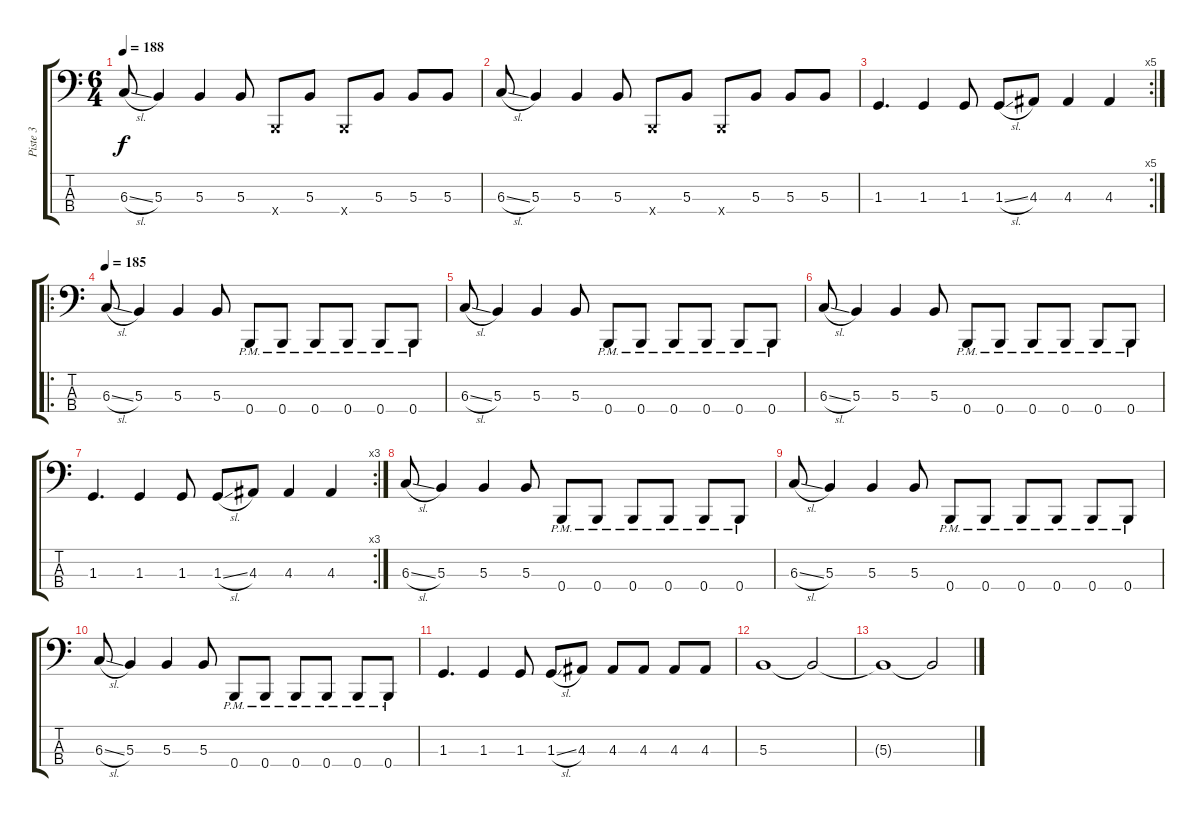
\track ("Piste 3" "Piste 3") {instrument electricbassfinger}
\staff {score tabs}
\tuning (E2 B1 Gb1 B0) {hide}
\ts (6 4)
\tempo 188
\clef f4
\ks c
6.3{sl}.8{dy f} 5.3.4 5.3.4 5.3.8 0.4{x}.8 5.3.8 0.4{x}.8 5.3.8 5.3.8 5.3.8 |
6.3{sl}.8 5.3.4 5.3.4 5.3.8 0.4{x}.8 5.3.8 0.4{x}.8 5.3.8 5.3.8 5.3.8 |
\rc 5
1.3.4{d} 1.3.4 1.3.8 1.3{sl}.8 4.3.8 4.3.4 4.3.4 |
\ro
\tempo 185
6.3{sl}.8 5.3.4 5.3.4 5.3.8 0.4{pm}.8 0.4{pm}.8 0.4{pm}.8 0.4{pm}.8 0.4{pm}.8 0.4{pm}.8 |
6.3{sl}.8 5.3.4 5.3.4 5.3.8 0.4{pm}.8 0.4{pm}.8 0.4{pm}.8 0.4{pm}.8 0.4{pm}.8 0.4{pm}.8 |
6.3{sl}.8 5.3.4 5.3.4 5.3.8 0.4{pm}.8 0.4{pm}.8 0.4{pm}.8 0.4{pm}.8 0.4{pm}.8 0.4{pm}.8 |
\rc 3
1.3.4{d} 1.3.4 1.3.8 1.3{sl}.8 4.3.8 4.3.4 4.3.4 |
6.3{sl}.8 5.3.4 5.3.4 5.3.8 0.4{pm}.8 0.4{pm}.8 0.4{pm}.8 0.4{pm}.8 0.4{pm}.8 0.4{pm}.8 |
6.3{sl}.8 5.3.4 5.3.4 5.3.8 0.4{pm}.8 0.4{pm}.8 0.4{pm}.8 0.4{pm}.8 0.4{pm}.8 0.4{pm}.8 |
6.3{sl}.8 5.3.4 5.3.4 5.3.8 0.4{pm}.8 0.4{pm}.8 0.4{pm}.8 0.4{pm}.8 0.4{pm}.8 0.4{pm}.8 |
1.3.4{d} 1.3.4 1.3.8 1.3{sl}.8 4.3.8 4.3.8 4.3.8 4.3.8 4.3.8 |
5.3.1 5.3{t}.2 |
5.3{t}.1 5.3{t}.2
